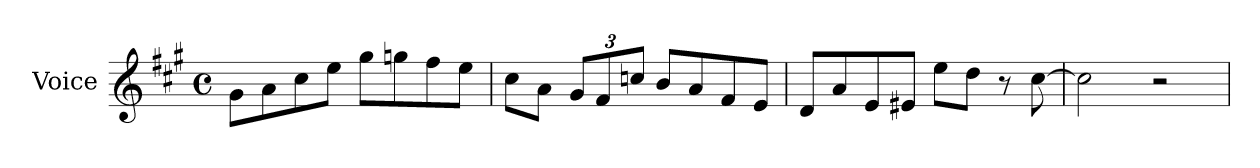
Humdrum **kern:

**kern
*part1
*staff1
*I"Voice
*I'Voice
*clefG2
*k[f#c#g#]
*M4/4
*met(c)
=1
8g#\L
8a\
8cc#\
8ee\J
8gg#\L
8ggn\
8ff#\
8ee\J
=2
8cc#\L
8a\J
12g#/L
12f#/
12ccn/J
8b/L
8a/
8f#/
8e/J
=3
8d/L
8a/
8e/
8e#X/J
8ee\L
8dd\J
8r
[>8cc#\
=4
2cc#\]
2rcc
=
*-
